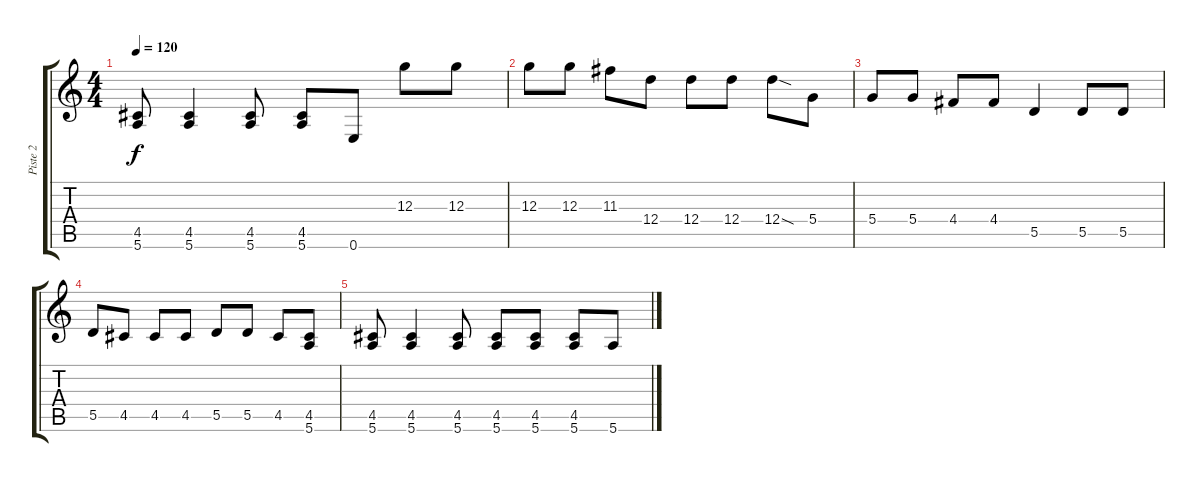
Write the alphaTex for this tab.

\track ("Piste 2" "Piste 2") {instrument distortionguitar}
\staff {score tabs}
\tuning (E4 B3 G3 D3 A2 E2) {hide}
\ts (4 4)
\tempo 120
\clef g2
\ks c
(4.5 5.6).8{dy f} (4.5 5.6).4 (4.5 5.6).8 (4.5 5.6).8 0.6.8 12.3.8 12.3.8 |
12.3.8 12.3.8 11.3.8 12.4.8 12.4.8 12.4.8 12.4{sod}.8 5.4.8 |
5.4.8 5.4.8 4.4.8 4.4.8 5.5.4 5.5.8 5.5.8 |
5.5.8 4.5.8 4.5.8 4.5.8 5.5.8 5.5.8 4.5.8 (4.5 5.6).8 |
(4.5 5.6).8 (4.5 5.6).4 (4.5 5.6).8 (4.5 5.6).8 (4.5 5.6).8 (4.5 5.6).8 5.6.8
